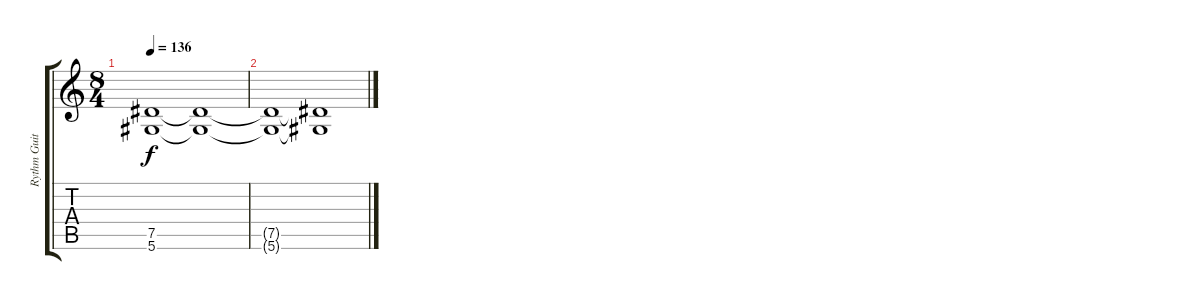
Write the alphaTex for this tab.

\track ("Rythm Guitar" "Rythm Guit") {instrument distortionguitar}
\staff {score tabs}
\tuning (Eb4 Bb3 Gb3 Db3 Ab2 Eb2) {hide}
\ts (8 4)
\tempo 136
\clef g2
\ks c
(7.5{t} 5.6{t}).1{dy f} (7.5{t} 5.6{t}).1 |
(7.5{t} 5.6{t}).1 (7.5{t} 5.6{t}).1
